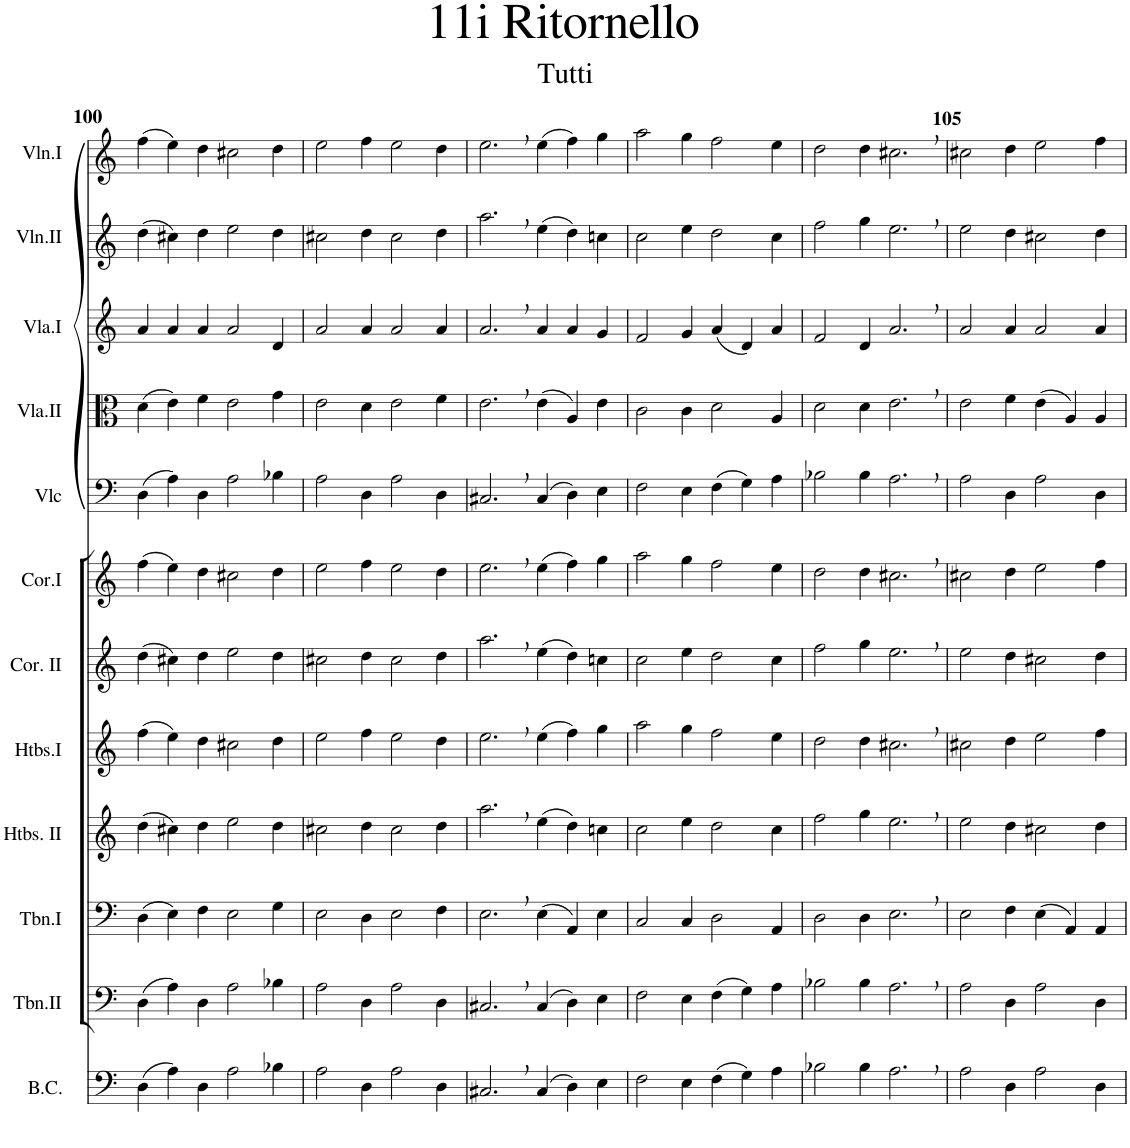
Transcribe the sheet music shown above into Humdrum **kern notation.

**kern	**kern	**kern	**kern	**kern	**kern	**kern	**kern	**kern	**kern	**kern	**kern
*part12	*part11	*part10	*part9	*part8	*part7	*part6	*part5	*part4	*part3	*part2	*part1
*staff12	*staff11	*staff10	*staff9	*staff8	*staff7	*staff6	*staff5	*staff4	*staff3	*staff2	*staff1
*I"Basse Continue	*I"Trombone II	*I"Trombone I	*I"Hautbois II	*I"Hautbois I	*I"Cornetto II	*I"Cornetto I	*I"Violoncelle	*I"Viola II	*I"Viola I	*I"Violon II	*I"Violon I
*I'B.C.	*I'Tbn.II	*I'Tbn.I	*I'Htbs. II	*I'Htbs.I	*I'Cor. II	*I'Cor.I	*I'Vlc	*I'Vla.II	*I'Vla.I	*I'Vln.II	*I'Vln.I
!!LO:PB:g=z
*clefF4	*clefF4	*clefF4	*clefG2	*clefG2	*clefG2	*clefG2	*clefF4	*clefC3	*clefG2	*clefG2	*clefG2
*k[]	*k[]	*k[]	*k[]	*k[]	*k[]	*k[]	*k[]	*k[]	*k[]	*k[]	*k[]
*M6/4	*M6/4	*M6/4	*M6/4	*M6/4	*M6/4	*M6/4	*M6/4	*M6/4	*M6/4	*M6/4	*M6/4
=100	=100	=100	=100	=100	=100	=100	=100	=100	=100	=100	=100
(4D\	(4D\	(4D\	(4dd\	(4ff\	(4dd\	(4ff\	(4D\	(4d\	4a/	(4dd\	(4ff\
4A\)	4A\)	4E\)	4cc#X\)	4ee\)	4cc#X\)	4ee\)	4A\)	4e\)	4a/	4cc#X\)	4ee\)
4D\	4D\	4F\	4dd\	4dd\	4dd\	4dd\	4D\	4f\	4a/	4dd\	4dd\
2A\	2A\	2E\	2ee\	2cc#X\	2ee\	2cc#X\	2A\	2e\	2a/	2ee\	2cc#X\
4B-X\	4B-X\	4G\	4dd\	4dd\	4dd\	4dd\	4B-X\	4g\	4d/	4dd\	4dd\
=101	=101	=101	=101	=101	=101	=101	=101	=101	=101	=101	=101
2A\	2A\	2E\	2cc#X\	2ee\	2cc#X\	2ee\	2A\	2e\	2a/	2cc#X\	2ee\
4D\	4D\	4D\	4dd\	4ff\	4dd\	4ff\	4D\	4d\	4a/	4dd\	4ff\
2A\	2A\	2E\	2cc#\	2ee\	2cc#\	2ee\	2A\	2e\	2a/	2cc#\	2ee\
4D\	4D\	4F\	4dd\	4dd\	4dd\	4dd\	4D\	4f\	4a/	4dd\	4dd\
=102	=102	=102	=102	=102	=102	=102	=102	=102	=102	=102	=102
2.C#X,/	2.C#X,/	2.E,\	2.aa,\	2.ee,\	2.aa,\	2.ee,\	2.C#X,/	2.e,\	2.a,/	2.aa,\	2.ee,\
(4C#/	(4C#/	(4E\	(4ee\	(4ee\	(4ee\	(4ee\	(4C#/	(4e\	4a/	(4ee\	(4ee\
4D\)	4D\)	4AA/)	4dd\)	4ff\)	4dd\)	4ff\)	4D\)	4A/)	4a/	4dd\)	4ff\)
4E\	4E\	4E\	4ccn\	4gg\	4ccn\	4gg\	4E\	4e\	4g/	4ccn\	4gg\
=103	=103	=103	=103	=103	=103	=103	=103	=103	=103	=103	=103
2F\	2F\	2C/	2cc\	2aa\	2cc\	2aa\	2F\	2c\	2f/	2cc\	2aa\
4E\	4E\	4C/	4ee\	4gg\	4ee\	4gg\	4E\	4c\	4g/	4ee\	4gg\
(4F\	(4F\	2D\	2dd\	2ff\	2dd\	2ff\	(4F\	2d\	(4a/	2dd\	2ff\
4G\)	4G\)	.	.	.	.	.	4G\)	.	4d/)	.	.
4A\	4A\	4AA/	4cc\	4ee\	4cc\	4ee\	4A\	4A/	4a/	4cc\	4ee\
=104	=104	=104	=104	=104	=104	=104	=104	=104	=104	=104	=104
2B-X\	2B-X\	2D\	2ff\	2dd\	2ff\	2dd\	2B-X\	2d\	2f/	2ff\	2dd\
4B-\	4B-\	4D\	4gg\	4dd\	4gg\	4dd\	4B-\	4d\	4d/	4gg\	4dd\
2.A,\	2.A,\	2.E,\	2.ee,\	2.cc#X,\	2.ee,\	2.cc#X,\	2.A,\	2.e,\	2.a,/	2.ee,\	2.cc#X,\
=105	=105	=105	=105	=105	=105	=105	=105	=105	=105	=105	=105
2A\	2A\	2E\	2ee\	2cc#X\	2ee\	2cc#X\	2A\	2e\	2a/	2ee\	2cc#X\
4D\	4D\	4F\	4dd\	4dd\	4dd\	4dd\	4D\	4f\	4a/	4dd\	4dd\
2A\	2A\	(4E\	2cc#X\	2ee\	2cc#X\	2ee\	2A\	(4e\	2a/	2cc#X\	2ee\
.	.	4AA/)	.	.	.	.	.	4A/)	.	.	.
4D\	4D\	4AA/	4dd\	4ff\	4dd\	4ff\	4D\	4A/	4a/	4dd\	4ff\
=	=	=	=	=	=	=	=	=	=	=	=
*-	*-	*-	*-	*-	*-	*-	*-	*-	*-	*-	*-
